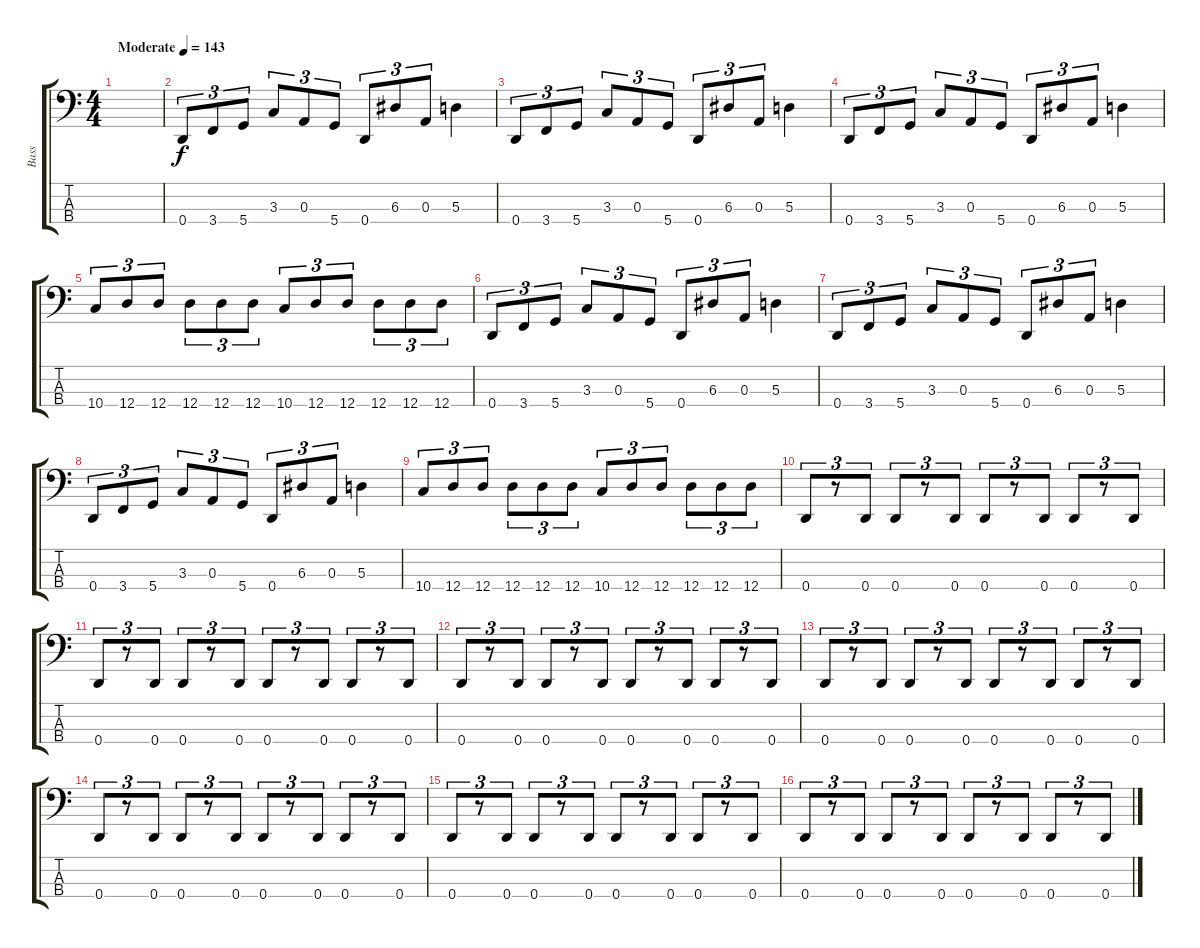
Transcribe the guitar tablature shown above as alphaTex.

\track ("Bass" "Bass") {instrument electricbassfinger}
\staff {score tabs}
\tuning (G2 D2 A1 D1) {hide}
\ts (4 4)
\tempo (143 "Moderate")
\clef f4
\ks c
|
0.4.8{tu (3 2)} 3.4.8{tu (3 2)} 5.4.8{tu (3 2)} 3.3.8{tu (3 2)} 0.3.8{tu (3 2)} 5.4.8{tu (3 2)} 0.4.8{tu (3 2)} 6.3.8{tu (3 2)} 0.3.8{tu (3 2)} 5.3.4 |
0.4.8{tu (3 2)} 3.4.8{tu (3 2)} 5.4.8{tu (3 2)} 3.3.8{tu (3 2)} 0.3.8{tu (3 2)} 5.4.8{tu (3 2)} 0.4.8{tu (3 2)} 6.3.8{tu (3 2)} 0.3.8{tu (3 2)} 5.3.4 |
0.4.8{tu (3 2)} 3.4.8{tu (3 2)} 5.4.8{tu (3 2)} 3.3.8{tu (3 2)} 0.3.8{tu (3 2)} 5.4.8{tu (3 2)} 0.4.8{tu (3 2)} 6.3.8{tu (3 2)} 0.3.8{tu (3 2)} 5.3.4 |
10.4.8{tu (3 2)} 12.4.8{tu (3 2)} 12.4.8{tu (3 2)} 12.4.8{tu (3 2)} 12.4.8{tu (3 2)} 12.4.8{tu (3 2)} 10.4.8{tu (3 2)} 12.4.8{tu (3 2)} 12.4.8{tu (3 2)} 12.4.8{tu (3 2)} 12.4.8{tu (3 2)} 12.4.8{tu (3 2)} |
0.4.8{tu (3 2)} 3.4.8{tu (3 2)} 5.4.8{tu (3 2)} 3.3.8{tu (3 2)} 0.3.8{tu (3 2)} 5.4.8{tu (3 2)} 0.4.8{tu (3 2)} 6.3.8{tu (3 2)} 0.3.8{tu (3 2)} 5.3.4 |
0.4.8{tu (3 2)} 3.4.8{tu (3 2)} 5.4.8{tu (3 2)} 3.3.8{tu (3 2)} 0.3.8{tu (3 2)} 5.4.8{tu (3 2)} 0.4.8{tu (3 2)} 6.3.8{tu (3 2)} 0.3.8{tu (3 2)} 5.3.4 |
0.4.8{tu (3 2)} 3.4.8{tu (3 2)} 5.4.8{tu (3 2)} 3.3.8{tu (3 2)} 0.3.8{tu (3 2)} 5.4.8{tu (3 2)} 0.4.8{tu (3 2)} 6.3.8{tu (3 2)} 0.3.8{tu (3 2)} 5.3.4 |
10.4.8{tu (3 2)} 12.4.8{tu (3 2)} 12.4.8{tu (3 2)} 12.4.8{tu (3 2)} 12.4.8{tu (3 2)} 12.4.8{tu (3 2)} 10.4.8{tu (3 2)} 12.4.8{tu (3 2)} 12.4.8{tu (3 2)} 12.4.8{tu (3 2)} 12.4.8{tu (3 2)} 12.4.8{tu (3 2)} |
0.4.8{tu (3 2)} r.8{tu (3 2)} 0.4.8{tu (3 2)} 0.4.8{tu (3 2)} r.8{tu (3 2)} 0.4.8{tu (3 2)} 0.4.8{tu (3 2)} r.8{tu (3 2)} 0.4.8{tu (3 2)} 0.4.8{tu (3 2)} r.8{tu (3 2)} 0.4.8{tu (3 2)} |
0.4.8{tu (3 2)} r.8{tu (3 2)} 0.4.8{tu (3 2)} 0.4.8{tu (3 2)} r.8{tu (3 2)} 0.4.8{tu (3 2)} 0.4.8{tu (3 2)} r.8{tu (3 2)} 0.4.8{tu (3 2)} 0.4.8{tu (3 2)} r.8{tu (3 2)} 0.4.8{tu (3 2)} |
0.4.8{tu (3 2)} r.8{tu (3 2)} 0.4.8{tu (3 2)} 0.4.8{tu (3 2)} r.8{tu (3 2)} 0.4.8{tu (3 2)} 0.4.8{tu (3 2)} r.8{tu (3 2)} 0.4.8{tu (3 2)} 0.4.8{tu (3 2)} r.8{tu (3 2)} 0.4.8{tu (3 2)} |
0.4.8{tu (3 2)} r.8{tu (3 2)} 0.4.8{tu (3 2)} 0.4.8{tu (3 2)} r.8{tu (3 2)} 0.4.8{tu (3 2)} 0.4.8{tu (3 2)} r.8{tu (3 2)} 0.4.8{tu (3 2)} 0.4.8{tu (3 2)} r.8{tu (3 2)} 0.4.8{tu (3 2)} |
0.4.8{tu (3 2)} r.8{tu (3 2)} 0.4.8{tu (3 2)} 0.4.8{tu (3 2)} r.8{tu (3 2)} 0.4.8{tu (3 2)} 0.4.8{tu (3 2)} r.8{tu (3 2)} 0.4.8{tu (3 2)} 0.4.8{tu (3 2)} r.8{tu (3 2)} 0.4.8{tu (3 2)} |
0.4.8{tu (3 2)} r.8{tu (3 2)} 0.4.8{tu (3 2)} 0.4.8{tu (3 2)} r.8{tu (3 2)} 0.4.8{tu (3 2)} 0.4.8{tu (3 2)} r.8{tu (3 2)} 0.4.8{tu (3 2)} 0.4.8{tu (3 2)} r.8{tu (3 2)} 0.4.8{tu (3 2)} |
0.4.8{tu (3 2)} r.8{tu (3 2)} 0.4.8{tu (3 2)} 0.4.8{tu (3 2)} r.8{tu (3 2)} 0.4.8{tu (3 2)} 0.4.8{tu (3 2)} r.8{tu (3 2)} 0.4.8{tu (3 2)} 0.4.8{tu (3 2)} r.8{tu (3 2)} 0.4.8{tu (3 2)}
